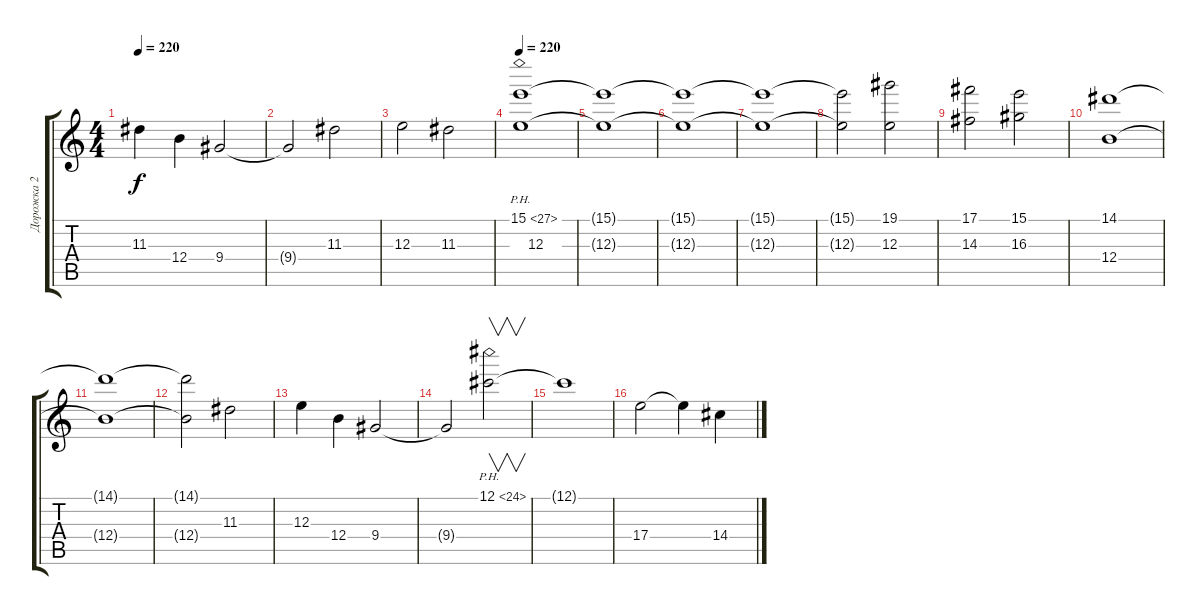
\track ("Дорожка 2" "Дорожка 2") {instrument distortionguitar}
\staff {score tabs}
\tuning (Db4 Ab3 E3 B2 Gb2 Db2) {hide}
\ts (4 4)
\tempo 220
\clef g2
\ks c
11.3.4{dy f} 12.4.4 9.4.2 |
9.4{t}.2 11.3.2 |
12.3.2 11.3.2 |
\tempo 220
(15.1{ph 12} 12.3).1 |
(15.1{t} 12.3{t}).1 |
(15.1{t} 12.3{t}).1 |
(15.1{t} 12.3{t}).1 |
(15.1{t} 12.3{t}).2 (19.1 12.3).2 |
(17.1 14.3).2 (15.1 16.3).2 |
(14.1 12.4).1 |
(14.1{t} 12.4{t}).1 |
(14.1{t} 12.4{t}).2 11.3.2 |
12.3.4 12.4.4 9.4.2 |
9.4{t}.2 12.1{ph 12}.2{v} |
12.1{t}.1 |
17.4.2{instrument distortionguitar} 17.4{t}.4 14.4.4
